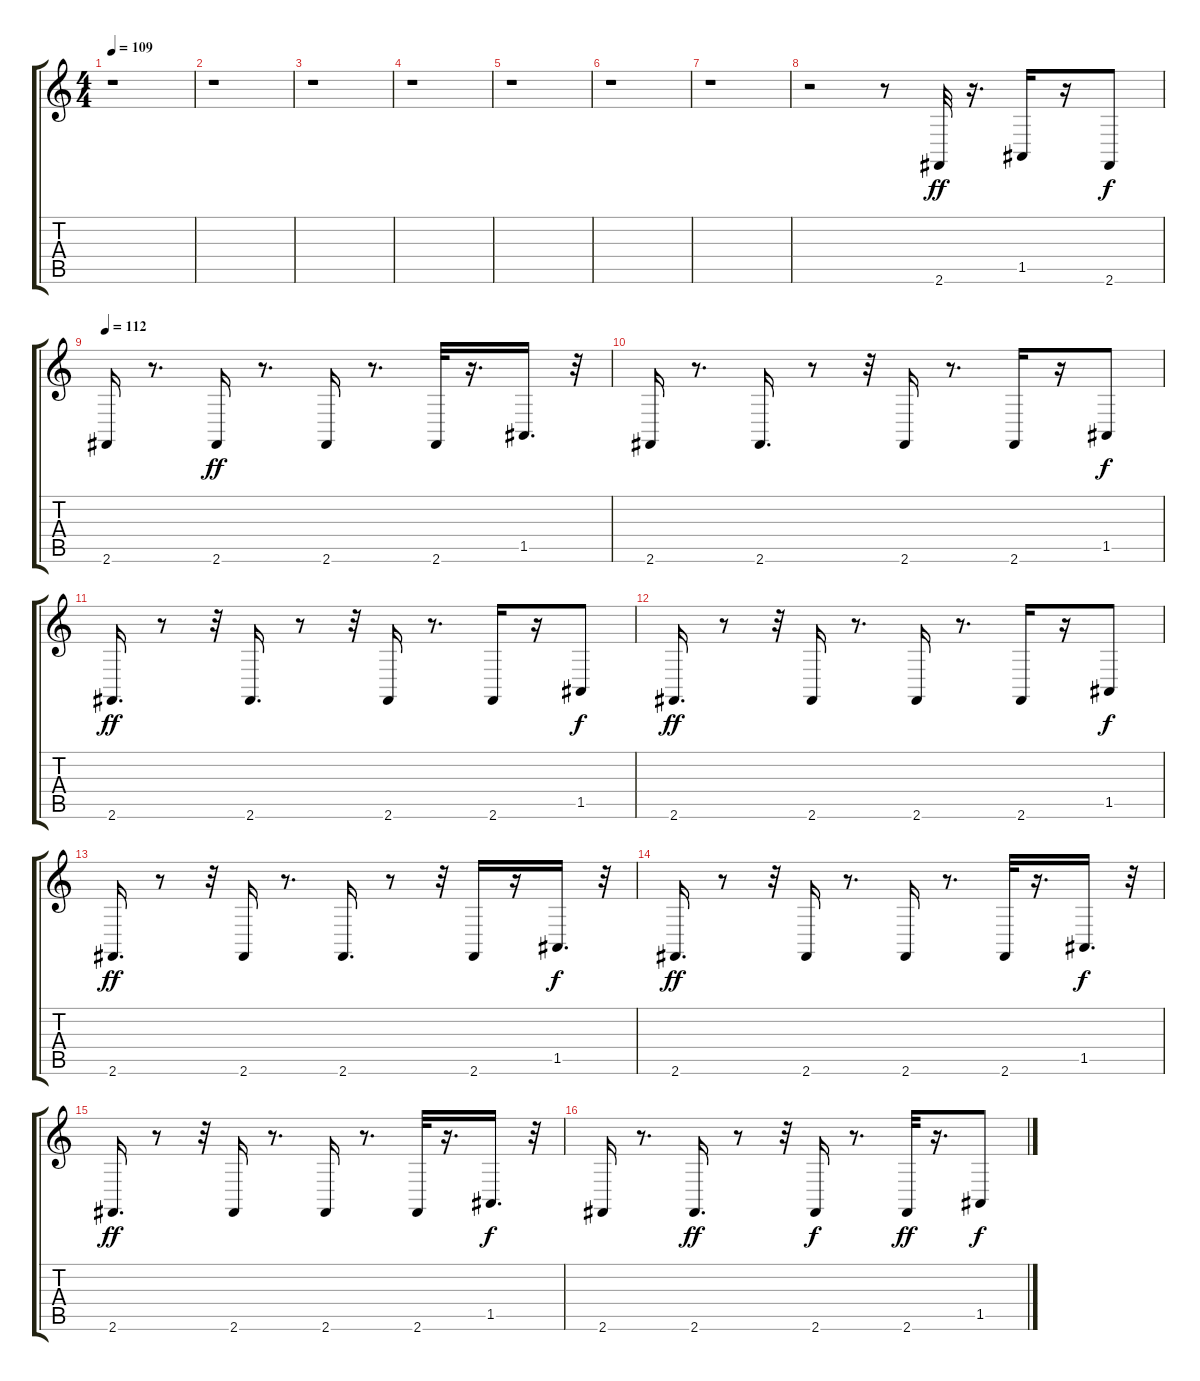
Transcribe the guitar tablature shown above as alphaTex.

\track "" {instrument acousticgrandpiano}
\staff {score tabs}
\tuning (E4 B3 G3 D3 A2 E2) {hide}
\ts (4 4)
\tempo 109
\clef g2
\ks c
r.1{dy f} |
r.1 |
r.1 |
r.1 |
r.1 |
r.1 |
r.1 |
r.2 r.8 2.6.32{dy ff} r.16{d} 1.5.16 r.16 2.6.8{dy f} |
\tempo 112
2.6.16 r.8{d} 2.6.16{dy ff} r.8{d} 2.6.16 r.8{d} 2.6.32 r.16{d} 1.5.16{d} r.32 |
2.6.16 r.8{d} 2.6.16{d} r.8 r.32 2.6.16 r.8{d} 2.6.16 r.16 1.5.8{dy f} |
2.6.16{d dy ff} r.8 r.32 2.6.16{d} r.8 r.32 2.6.16 r.8{d} 2.6.16 r.16 1.5.8{dy f} |
2.6.16{d dy ff} r.8 r.32 2.6.16 r.8{d} 2.6.16 r.8{d} 2.6.16 r.16 1.5.8{dy f} |
2.6.16{d dy ff} r.8 r.32 2.6.16 r.8{d} 2.6.16{d} r.8 r.32 2.6.16 r.16 1.5.16{d dy f} r.32 |
2.6.16{d dy ff} r.8 r.32 2.6.16 r.8{d} 2.6.16 r.8{d} 2.6.32 r.16{d} 1.5.16{d dy f} r.32 |
2.6.16{d dy ff} r.8 r.32 2.6.16 r.8{d} 2.6.16 r.8{d} 2.6.32 r.16{d} 1.5.16{d dy f} r.32 |
2.6.16 r.8{d} 2.6.16{d dy ff} r.8 r.32 2.6.16{dy f} r.8{d} 2.6.32{dy ff} r.16{d} 1.5.8{dy f}
